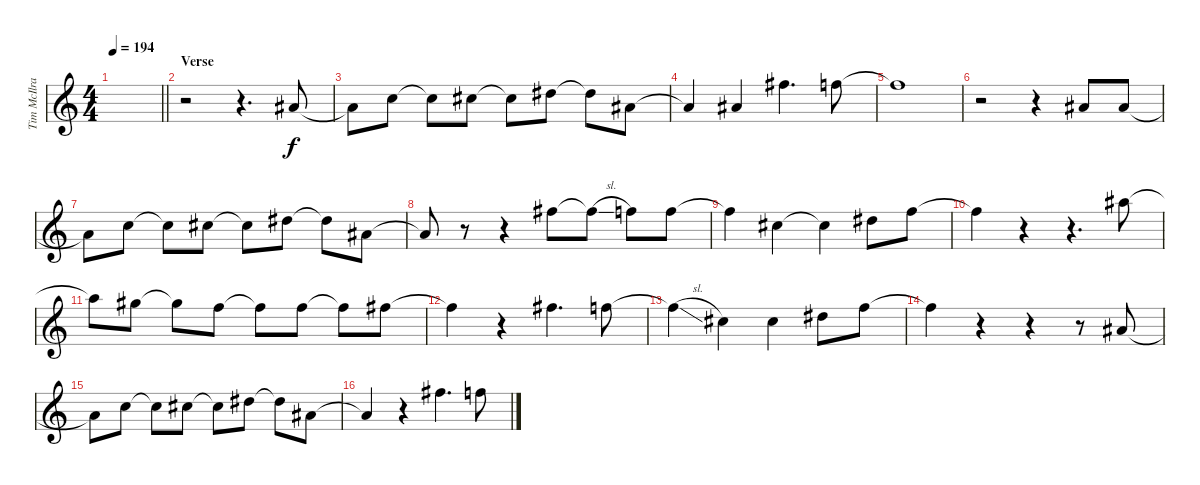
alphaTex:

\track ("Tim McIlrath - Vocals" "Tim McIlra") {instrument distortionguitar}
\staff {score}
\tuning (Eb4 Bb3 Gb3 Db3 Ab2 Eb2) {hide}
\ts (4 4)
\tempo 194
\clef g2
\barLineRight lightlight
\ks c
|
\section ("" "Verse")
r.2 r.4{d} 4.3.8 |
4.3{t}.8 6.3.8 6.3{t}.8 7.3.8 7.3{t}.8 9.3.8 9.3{t}.8 4.3.8 |
4.3{t}.4 4.3.4 12.3.4{d} 11.3.8 |
11.3{t}.1 |
r.2 r.4 4.3.8 4.3.8 |
4.3{t}.8 6.3.8 6.3{t}.8 7.3.8 7.3{t}.8 9.3.8 9.3{t}.8 4.3.8 |
4.3{t}.8 r.8 r.4 12.3.8 12.3{sl t}.8 11.3.8 11.3.8 |
11.3{t}.4 7.3.4 7.3{t}.4 9.3.8 11.3.8 |
11.3{t}.4 r.4 r.4{d} 16.3.8 |
16.3{t}.8 14.3.8 14.3{t}.8 11.3.8 11.3{t}.8 11.3.8 11.3{t}.8 12.3.8 |
12.3{t}.4 r.4 12.3.4{d} 11.3.8 |
11.3{sl t}.4 7.3.4 7.3.4 9.3.8 11.3.8 |
11.3{t}.4 r.4 r.4 r.8 4.3.8 |
4.3{t}.8 6.3.8 6.3{t}.8 7.3.8 7.3{t}.8 9.3.8 9.3{t}.8 4.3.8 |
4.3{t}.4 r.4 12.3.4{d} 11.3.8
